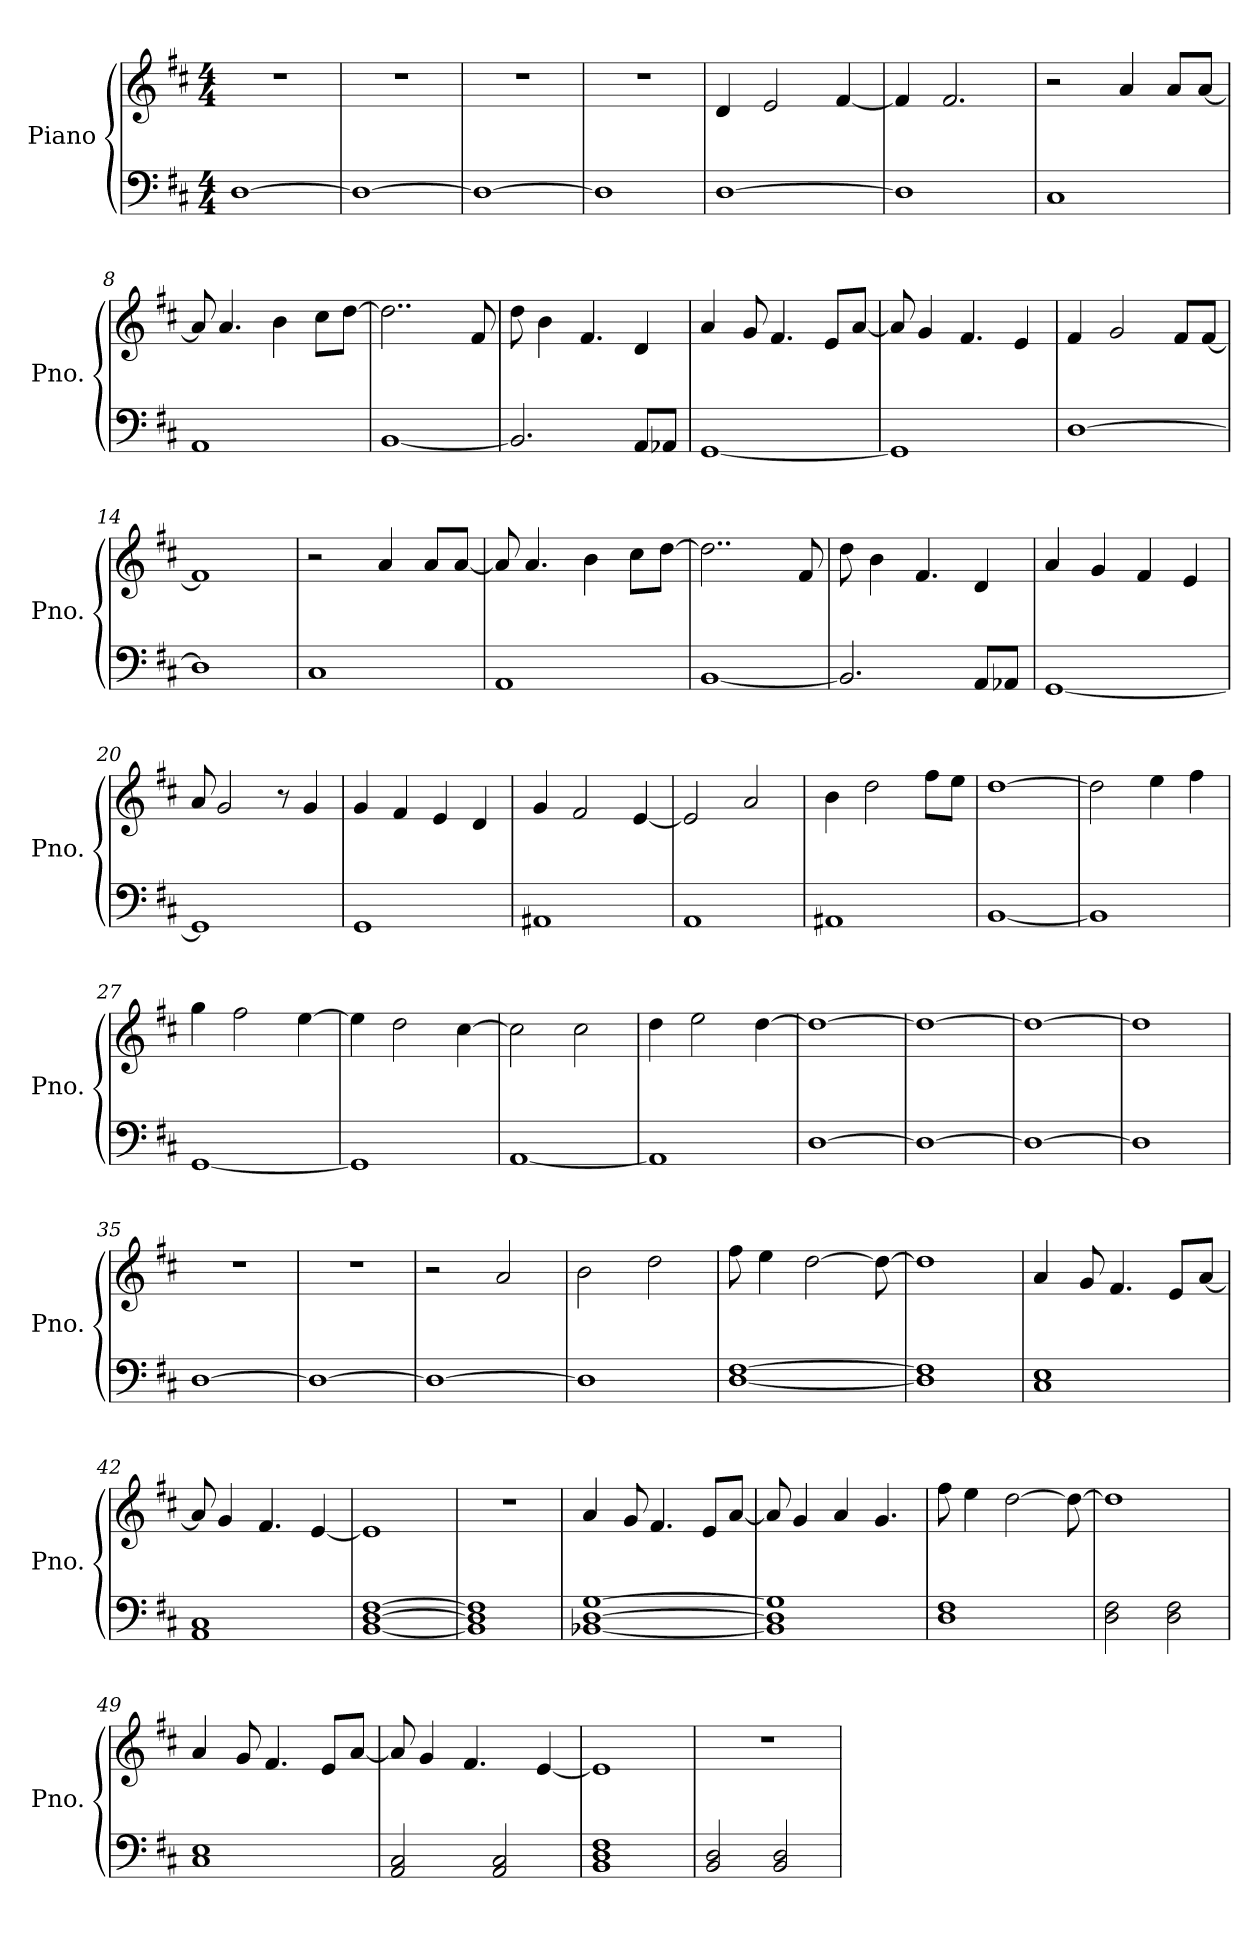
**kern	**kern
*part1	*part1
*staff2	*staff1
*I"Piano	*
*I'Pno.	*
*clefF4	*clefG2
*k[f#c#]	*k[f#c#]
*M4/4	*M4/4
*MM150	*MM150
=1	=1
[1D	1r
=2	=2
1D_	1r
=3	=3
1D_	1r
=4	=4
1D]	1r
=5	=5
[1D	4d/
.	2e/
.	[4f#/
=6	=6
1D]	4f#/]
.	2.f#/
=7	=7
1C#	2r
.	4a/
.	8a/L
.	[8a/J
=8	=8
1AA	8a/]
.	4.a/
.	4b\
.	8cc#\L
.	[8dd\J
=9	=9
[1BB	2..dd\]
.	8f#/
=10	=10
2.BB/]	8dd\
.	4b\
.	4.f#/
8AA/L	4d/
8AA-X/J	.
!!LO:LB:g=z
=11	=11
[1GG	4a/
.	8g/
.	4.f#/
.	8e/L
.	[8a/J
=12	=12
1GG]	8a/]
.	4g/
.	4.f#/
.	4e/
=13	=13
[1D	4f#/
.	2g/
.	8f#/L
.	[8f#/J
=14	=14
1D]	1f#]
=15	=15
1C#	2r
.	4a/
.	8a/L
.	[8a/J
=16	=16
1AA	8a/]
.	4.a/
.	4b\
.	8cc#\L
.	[8dd\J
=17	=17
[1BB	2..dd\]
.	8f#/
=18	=18
2.BB/]	8dd\
.	4b\
.	4.f#/
8AA/L	4d/
8AA-X/J	.
!!LO:LB:g=z
=19	=19
[1GG	4a/
.	4g/
.	4f#/
.	4e/
=20	=20
1GG]	8a/
.	2g/
.	8r
.	4g/
=21	=21
1GG	4g/
.	4f#/
.	4e/
.	4d/
=22	=22
1AA#X	4g/
.	2f#/
.	[4e/
=23	=23
1AA	2e/]
.	2a/
=24	=24
1AA#X	4b\
.	2dd\
.	8ff#\L
.	8ee\J
=25	=25
[1BB	[1dd
=26	=26
1BB]	2dd\]
.	4ee\
.	4ff#\
=27	=27
[1GG	4gg\
.	2ff#\
.	[4ee\
=28	=28
1GG]	4ee\]
.	2dd\
.	[4cc#\
!!LO:LB:g=z
=29	=29
[1AA	2cc#\]
.	2cc#\
=30	=30
1AA]	4dd\
.	2ee\
.	[4dd\
=31	=31
[1D	1dd_
=32	=32
1D_	1dd_
=33	=33
1D_	1dd_
=34	=34
1D]	1dd]
=35	=35
[1D	1r
=36	=36
1D_	1r
=37	=37
1D_	2r
.	2a/
=38	=38
1D]	2b\
.	2dd\
=39	=39
[1D [1F#	8ff#\
.	4ee\
.	[2dd\
.	8dd\_
=40	=40
1D] 1F#]	1dd]
=41	=41
1C# 1E	4a/
.	8g/
.	4.f#/
.	8e/L
.	[8a/J
!!LO:LB:g=z
=42	=42
1AA 1C#	8a/]
.	4g/
.	4.f#/
.	[4e/
=43	=43
[1BB [1D [1F#	1e]
=44	=44
1BB] 1D] 1F#]	1r
=45	=45
[1BB-X [1D [1G	4a/
.	8g/
.	4.f#/
.	8e/L
.	[8a/J
=46	=46
1BB-] 1D] 1G]	8a/]
.	4g/
.	4a/
.	4.g/
=47	=47
1D 1F#	8ff#\
.	4ee\
.	[2dd\
.	8dd\_
=48	=48
2D\ 2F#\	1dd]
2D\ 2F#\	.
=49	=49
1C# 1E	4a/
.	8g/
.	4.f#/
.	8e/L
.	[8a/J
=50	=50
2AA/ 2C#/	8a/]
.	4g/
.	4.f#/
2AA/ 2C#/	.
.	[4e/
!!LO:PB:g=z
=51	=51
1BB 1D 1F#	1e]
=52	=52
2BB/ 2D/	1r
2BB/ 2D/	.
=	=
*-	*-
